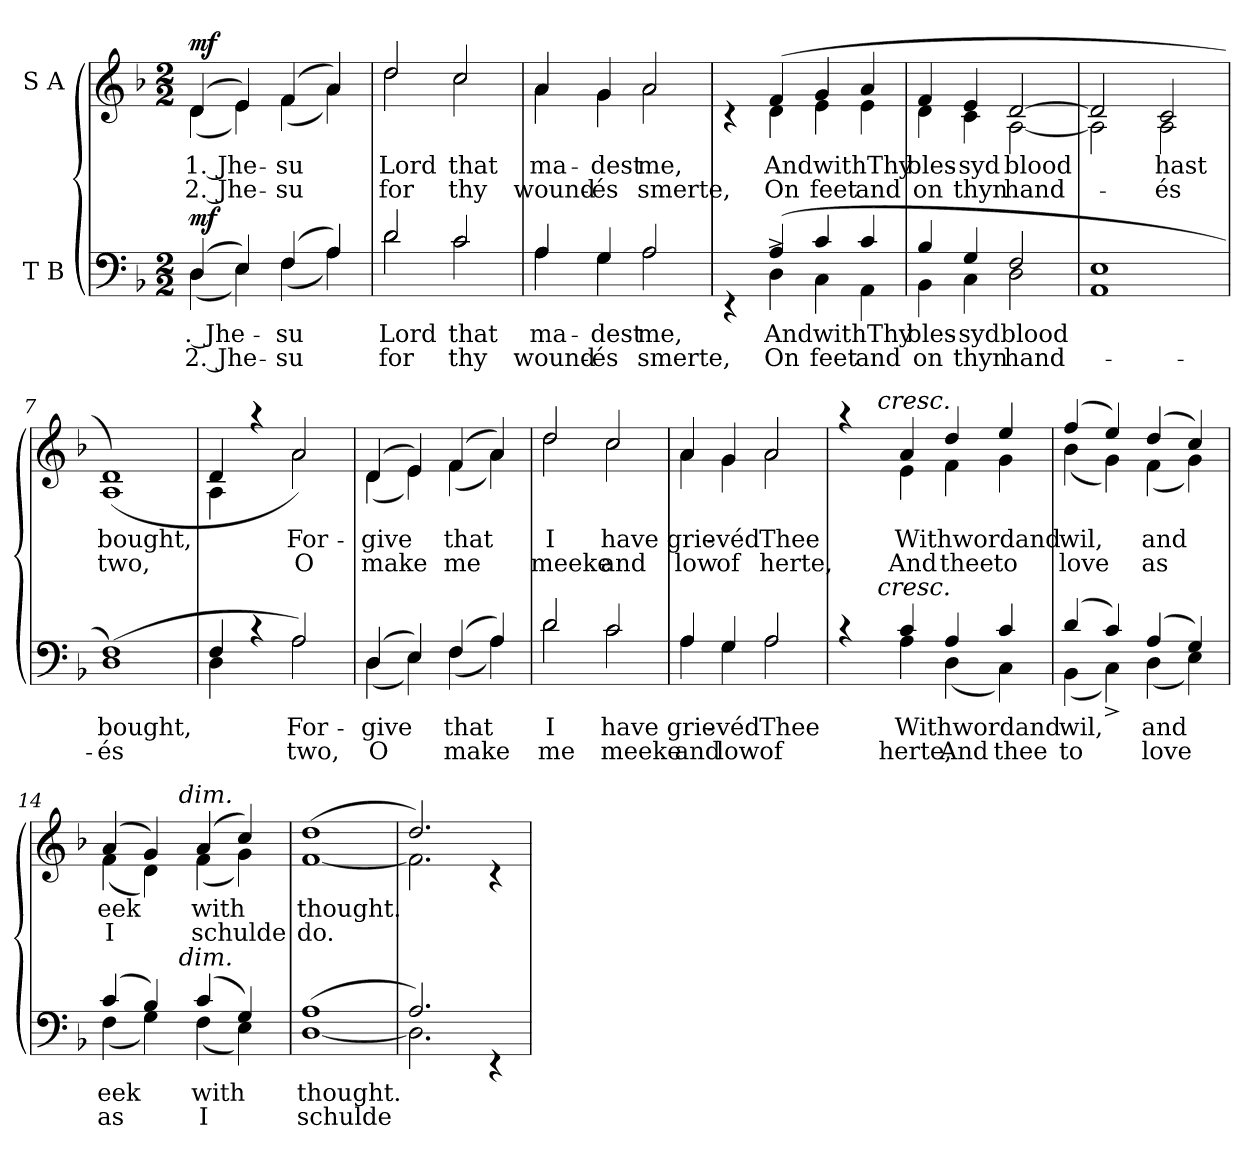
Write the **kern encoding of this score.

**kern	**text	**text	**dynam	**kern	**text	**text	**dynam
*part2	*part2	*part2	*part2	*part1	*part1	*part1	*part1
*staff2	*staff2	*staff2	*staff2	*staff1	*staff1	*staff1	*staff1
*I"T B	*	*	*	*I"S A	*	*	*
*clefF4	*	*	*	*clefG2	*	*	*
*k[b-]	*	*	*	*k[b-]	*	*	*
*F:	*	*	*	*F:	*	*	*
*M2/2	*	*	*	*M2/2	*	*	*
*MM144	*	*	*	*MM144	*	*	*
=1	=1	=1	=1	=1	=1	=1	=1
!	!	!	!	!LO:TX:a:B:t=To be sung quite simply, in the manner ofa folk-song	!	!	!
!	!	!	!	!LO:TX:b:t=1	!	!	!
!	!LO:LY:a:rj	!LO:LY:a:rj	!LO:DY:a	!	!LO:LY:b:rj	!LO:LY:b:rj	!LO:DY:a
*^	*	*	*	*^	*	*	*
(4D/	(<4D\	. Jhe-	2. Jhe-	mf	(4d/	(<4d\	1. Jhe-	2. Jhe-	mf
4E/)	4E\)	.	.	.	4e/)	4e\)	.	.	.
!	!	!LO:LY:a	!LO:LY:a	!	!	!	!LO:LY:b	!LO:LY:b	!
(4F/	(<4F\	-su	-su	.	(4f/	(<4f\	-su	-su	.
4A/)	4A\)	.	.	.	4a/)	4a\)	.	.	.
=2	=2	=2	=2	=2	=2	=2	=2	=2	=2
!	!	!LO:LY:a	!LO:LY:a	!	!	!	!LO:LY:b	!LO:LY:b	!
2d/	2d\	Lord	for	.	2dd/	2dd\	Lord	for	.
!	!	!LO:LY:a	!LO:LY:a	!	!	!	!LO:LY:b	!LO:LY:b	!
2c/	2c\	that	thy	.	2cc/	2cc\	that	thy	.
=3	=3	=3	=3	=3	=3	=3	=3	=3	=3
!	!	!LO:LY:a	!LO:LY:a	!	!	!	!LO:LY:b	!LO:LY:b	!
4A/	4A\	ma-	wound-	.	4a/	4a\	ma-	wound-	.
!	!	!LO:LY:a	!LO:LY:a	!	!	!	!LO:LY:b	!LO:LY:b	!
4G/	4G\	-dest	-és	.	4g/	4g\	-dest	-és	.
!	!	!LO:LY:a	!LO:LY:a	!	!	!	!LO:LY:b	!LO:LY:b	!
2A/	2A\	me,	smerte,	.	2a/	2a\	me,	smerte,	.
=4	=4	=4	=4	=4	=4	=4	=4	=4	=4
4ryy	4rEE	.	.	.	4ryy	4rc	.	.	.
!	!	!LO:LY:a	!LO:LY:a	!	!	!	!LO:LY:b	!LO:LY:b	!
4D^<\	(<4A/	AndwithThy	On	.	4d\	(<4f/	AndwithThy	On	.
!	!	!	!LO:LY:a	!	!	!	!	!LO:LY:b	!
4C\	4c/	.	feet	.	4e\	4g/	.	feet	.
!	!	!	!LO:LY:a	!	!	!	!	!LO:LY:b	!
4AA\	4c/	.	and	.	4e\	4a/	.	and	.
=5	=5	=5	=5	=5	=5	=5	=5	=5	=5
!	!	!LO:LY:a	!LO:LY:a	!	!	!	!LO:LY:b	!LO:LY:b	!
4B-/	4BB-\	bles-	on	.	4f/	4d\	bles-	on	.
!	!	!LO:LY:a:rj	!LO:LY:a:rj	!	!	!	!LO:LY:b:rj	!LO:LY:b:rj	!
4G/	4C\	-syd	thyn	.	4e/	4c\	-syd	thyn	.
!	!	!LO:LY:a	!LO:LY:a	!	!	!	!LO:LY:b	!LO:LY:b	!
2F/	2D\	blood	hand-	.	[>2d/	[<2A\	blood	hand-	.
*v	*v	*	*	*	*	*	*	*	*
=6	=6	=6	=6	=6	=6	=6	=6	=6
1AA 1E	.	.	.	2d/]	2A\]	.	.	.
!	!	!	!	!	!	!LO:LY:b	!LO:LY:b	!
.	.	.	.	2c/	2A\	hast	-és	.
=7	=7	=7	=7	=7	=7	=7	=7	=7
!	!LO:LY:a	!LO:LY:a	!	!	!	!LO:LY:b	!LO:LY:b	!
*	*	*	*	*v	*v	*	*	*
(<1D 1F)	bought,	-és	.	(<1A 1d)	bought,	two,	.
!!LO:LB:g=z
=8	=8	=8	=8	=8	=8	=8	=8
*^	*	*	*	*^	*	*	*
4F/	4D\	.	.	.	4d/	4A\	.	.	.
4rc	4ryy	.	.	.	4raa	4ryy	.	.	.
!	!	!LO:LY:a	!LO:LY:a	!	!	!	!LO:LY:b	!LO:LY:b	!
2A/)	2A\	For-	two,	.	2a/)	2a\	For-	O	.
=9	=9	=9	=9	=9	=9	=9	=9	=9	=9
!	!	!LO:LY:a	!LO:LY:a	!	!	!	!LO:LY:b	!LO:LY:b	!
(4D/	(<4D\	-give	O	.	(4d/	(<4d\	-give	make	.
4E/)	4E\)	.	.	.	4e/)	4e\)	.	.	.
!	!	!LO:LY:a	!LO:LY:a	!	!	!	!LO:LY:b	!LO:LY:b	!
(4F/	(<4F\	that	make	.	(4f/	(<4f\	that	me	.
4A/)	4A\)	.	.	.	4a/)	4a\)	.	.	.
=10	=10	=10	=10	=10	=10	=10	=10	=10	=10
!	!	!LO:LY:a	!LO:LY:a	!	!	!	!LO:LY:b	!LO:LY:b	!
2d/	2d\	I	me	.	2dd/	2dd\	I	meeke	.
!	!	!LO:LY:a	!LO:LY:a	!	!	!	!LO:LY:b	!LO:LY:b	!
2c/	2c\	have	meeke	.	2cc/	2cc\	have	and	.
=11	=11	=11	=11	=11	=11	=11	=11	=11	=11
!	!	!LO:LY:a	!LO:LY:a	!	!	!	!LO:LY:b	!LO:LY:b	!
4A/	4A\	grie-	and	.	4a/	4a\	grie-	low	.
!	!	!LO:LY:a:rj	!LO:LY:a:rj	!	!	!	!LO:LY:b:rj	!LO:LY:b:rj	!
4G/	4G\	-véd	low	.	4g/	4g\	-véd	of	.
!	!	!LO:LY:a	!LO:LY:a	!	!	!	!LO:LY:b	!LO:LY:b	!
2A/	2A\	Thee	of	.	2a/	2a\	Thee	herte,	.
=12	=12	=12	=12	=12	=12	=12	=12	=12	=12
*	*^	*	*	*	*	*^	*	*	*
4rc	4ryy	8ryy	.	.	.	4raa	4ryy	8ryy	.	.	.
.	.	32ryy	.	.	.	.	.	32ryy	.	.	.
!	!	!	!	!	!	!	!	!LO:TX:a:i:t=cresc.	!	!	!
!	!	!LO:TX:a:i:t=cresc.	!	!	!	!	!	!	!	!	!
.	.	2ryy	.	.	.	.	.	2ryy	.	.	.
!	!	!	!LO:LY:a	!LO:LY:a	!	!	!	!	!LO:LY:b	!LO:LY:b	!
4c/	4A\	.	Withwordand	herte,	.	4a/	4e\	.	Withwordand	And	.
!	!	!	!	!LO:LY:a	!	!	!	!	!	!LO:LY:b	!
4A/	(<4D\	.	.	And	.	4dd/	4f\	.	.	thee	.
.	.	4ryy	.	.	.	.	.	4ryy	.	.	.
!	!	!	!	!LO:LY:a	!	!	!	!	!	!LO:LY:b	!
4c/	4C\)	.	.	thee	.	4ee/	4g\	.	.	to	.
.	.	16.ryy	.	.	.	.	.	16.ryy	.	.	.
=13	=13	=13	=13	=13	=13	=13	=13	=13	=13	=13	=13
!	!	!	!LO:LY:a	!LO:LY:a	!	!	!	!	!LO:LY:b	!LO:LY:b	!
*	*v	*v	*	*	*	*	*	*	*	*	*
*	*	*	*	*	*	*v	*v	*	*	*
(4d/	(<4BB-\	wil,	to	.	(4ff/	(<4b-\	wil,	love	.
4c/)	4C^<\)	.	.	.	4ee/)	4g\)	.	.	.
!	!	!LO:LY:a	!LO:LY:a	!	!	!	!LO:LY:b	!LO:LY:b	!
(4A/	(<4D\	and	love	.	(4dd/	(<4f\	and	as	.
4G/)	4E\)	.	.	.	4cc/)	4g\)	.	.	.
=14	=14	=14	=14	=14	=14	=14	=14	=14	=14
!	!	!LO:LY:a	!LO:LY:a	!	!	!	!LO:LY:b	!LO:LY:b	!
*	*^	*	*	*	*	*^	*	*	*
(4c/	(<4F\	4..ryy	eek	as	.	(4a/	(<4f\	4..ryy	eek	I	.
4B-/)	4G\)	.	.	.	.	4g/)	4d\)	.	.	.	.
!	!	!	!	!	!	!	!	!LO:TX:a:i:t=dim.	!	!	!
!	!	!LO:TX:a:i:t=dim.	!	!	!	!	!	!	!	!	!
.	.	2ryy	.	.	.	.	.	2ryy	.	.	.
!	!	!	!LO:LY:a	!LO:LY:a	!	!	!	!	!LO:LY:b	!LO:LY:b	!
(4c/	(<4F\	.	with	I	.	(4a/	(<4f\	.	with	schulde	.
4G/)	4E\)	.	.	.	.	4cc/)	4g\)	.	.	.	.
.	.	16ryy	.	.	.	.	.	16ryy	.	.	.
!!LO:LB:g=z
=15	=15	=15	=15	=15	=15	=15	=15	=15	=15	=15	=15
!	!	!	!LO:LY:a	!LO:LY:a	!	!	!	!	!LO:LY:b	!LO:LY:b	!
*v	*v	*v	*	*	*	*	*	*	*	*	*
*	*	*	*	*v	*v	*v	*	*	*
(>[<1D 1A	thought.	schulde	.	(>[<1f 1dd	thought.	do.	.
=16	=16	=16	=16	=16	=16	=16	=16
*^	*	*	*	*^	*	*	*
2.D\]	2.A/)	.	.	.	2.f\]	2.dd/)	.	.	.
4ryy	4rEE	.	.	.	4ryy	4rc	.	.	.
*v	*v	*	*	*	*	*	*	*	*
*	*	*	*	*v	*v	*	*	*
=	=	=	=	=	=	=	=
*-	*-	*-	*-	*-	*-	*-	*-
